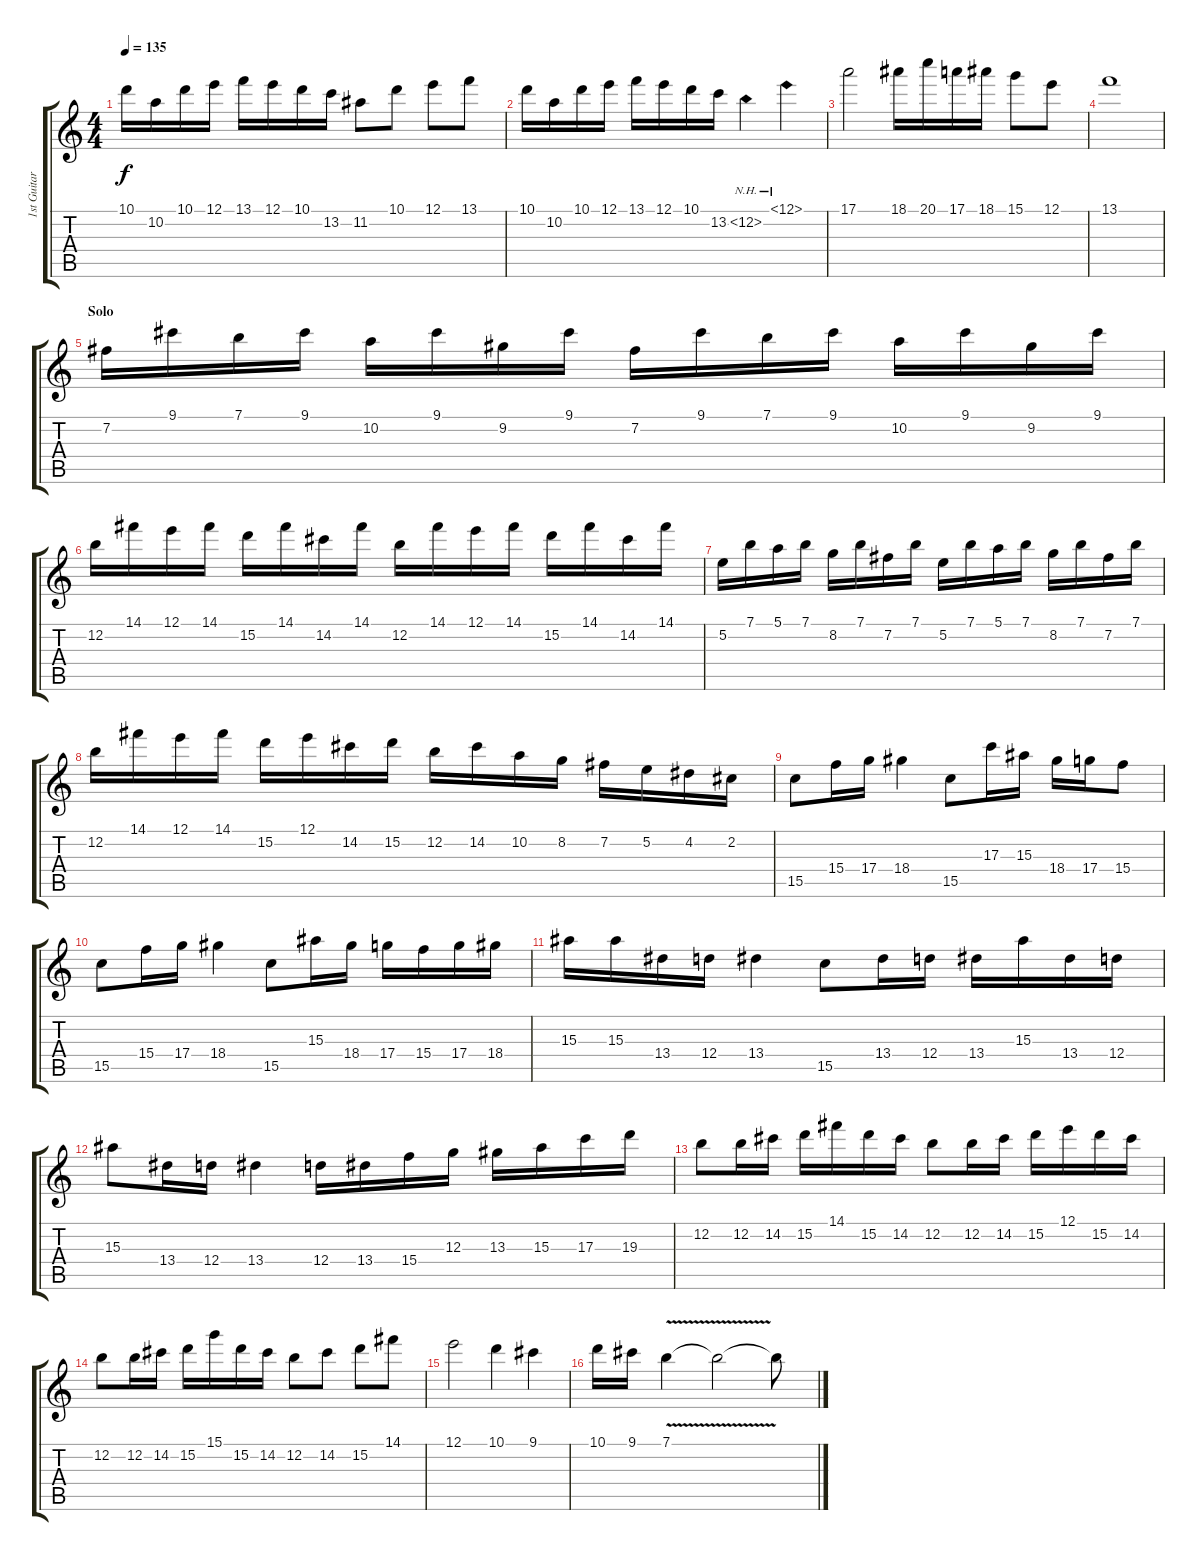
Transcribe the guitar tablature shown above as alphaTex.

\track ("1st Guitar" "1st Guitar") {instrument distortionguitar}
\staff {score tabs}
\tuning (E4 B3 G3 D3 A2 E2) {hide}
\ts (4 4)
\tempo 135
\clef g2
\ks c
10.1.16{dy f} 10.2.16 10.1.16 12.1.16 13.1.16 12.1.16 10.1.16 13.2.16 11.2.8 10.1.8 12.1.8 13.1.8 |
10.1.16 10.2.16 10.1.16 12.1.16 13.1.16 12.1.16 10.1.16 13.2.16 11.2{nh}.4 18.1{nh}.4 |
17.1.2 18.1.16 20.1.16 17.1.16 18.1.16 15.1.8 12.1.8 |
13.1.1 |
\section ("" "Solo")
7.2.16 9.1.16 7.1.16 9.1.16 10.2.16 9.1.16 9.2.16 9.1.16 7.2.16 9.1.16 7.1.16 9.1.16 10.2.16 9.1.16 9.2.16 9.1.16 |
12.2.16 14.1.16 12.1.16 14.1.16 15.2.16 14.1.16 14.2.16 14.1.16 12.2.16 14.1.16 12.1.16 14.1.16 15.2.16 14.1.16 14.2.16 14.1.16 |
5.2.16 7.1.16 5.1.16 7.1.16 8.2.16 7.1.16 7.2.16 7.1.16 5.2.16 7.1.16 5.1.16 7.1.16 8.2.16 7.1.16 7.2.16 7.1.16 |
12.2.16 14.1.16 12.1.16 14.1.16 15.2.16 12.1.16 14.2.16 15.2.16 12.2.16 14.2.16 10.2.16 8.2.16 7.2.16 5.2.16 4.2.16 2.2.16 |
15.5.8 15.4.16 17.4.16 18.4.4 15.5.8 17.3.16 15.3.16 18.4.16 17.4.16 15.4.8 |
15.5.8 15.4.16 17.4.16 18.4.4 15.5.8 15.3.16 18.4.16 17.4.16 15.4.16 17.4.16 18.4.16 |
15.3.16 15.3.16 13.4.16 12.4.16 13.4.4 15.5.8 13.4.16 12.4.16 13.4.16 15.3.16 13.4.16 12.4.16 |
15.3.8 13.4.16 12.4.16 13.4.4 12.4.16 13.4.16 15.4.16 12.3.16 13.3.16 15.3.16 17.3.16 19.3.16 |
12.2.8 12.2.16 14.2.16 15.2.16 14.1.16 15.2.16 14.2.16 12.2.8 12.2.16 14.2.16 15.2.16 12.1.16 15.2.16 14.2.16 |
12.2.8 12.2.16 14.2.16 15.2.16 15.1.16 15.2.16 14.2.16 12.2.8 14.2.8 15.2.8 14.1.8 |
12.1.2 10.1.4 9.1.4 |
10.1.16 9.1.16 7.1{v}.4 7.1{t}.2 7.1{t}.8
